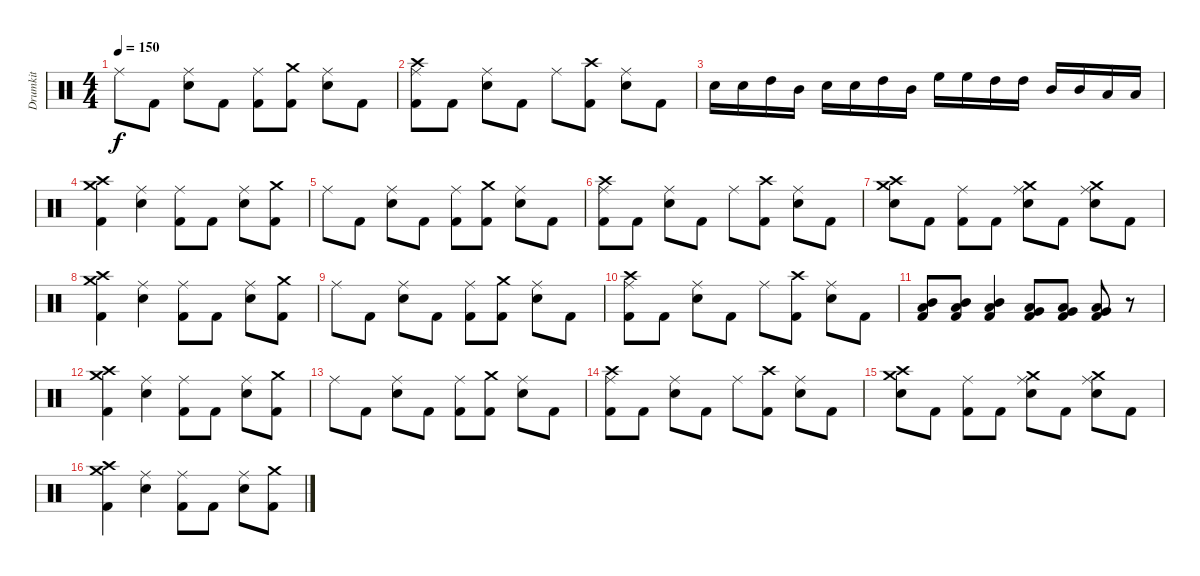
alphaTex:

\track ("Drumkit" "Drumkit") {instrument percussion}
\staff {score}
\articulation defaults
\ts (4 4)
\tempo 150
\clef neutral
\ks c "Ride (middle)".8{dy f} "Kick (hit) 2".8
("Ride (middle)" "Snare (hit) 2").8 "Kick (hit) 2".8 ("Ride (middle)" "Kick (hit) 2").8 ("Crash medium (hit)" "Kick (hit) 2").8 ("Ride (middle)" "Snare (hit) 2").8 "Kick (hit) 2".8 |
("Crash high (hit)" "Ride (middle)" "Kick (hit) 2").8 "Kick (hit) 2".8 ("Ride (middle)" "Snare (hit) 2").8 "Kick (hit) 2".8 "Ride (middle)".8 ("Crash high (hit)" "Kick (hit) 2").8 ("Ride (middle)" "Snare (hit) 2").8 "Kick (hit) 2".8 |
"Snare (hit) 2".16 "Snare (hit) 2".16 "High Tom (hit)".16 "Mid Tom (hit)".16 "Snare (hit) 2".16 "Snare (hit) 2".16 "High Tom (hit)".16 "Mid Tom (hit)".16 "High Floor Tom (hit)".16 "High Floor Tom (hit)".16 "High Tom (hit)".16 "High Tom (hit)".16 "Mid Tom (hit)".16 "Mid Tom (hit)".16 "Low Tom (hit)".16 "Low Tom (hit)".16 |
("Crash high (hit)" "Crash medium (hit)" "Kick (hit) 2").4 ("Ride (middle)" "Snare (hit) 2").4 ("Ride (middle)" "Kick (hit) 2").8 "Kick (hit) 2".8 ("Ride (middle)" "Snare (hit) 2").8 ("Crash medium (hit)" "Kick (hit) 2").8 |
"Ride (middle)".8 "Kick (hit) 2".8 ("Ride (middle)" "Snare (hit) 2").8 "Kick (hit) 2".8 ("Ride (middle)" "Kick (hit) 2").8 ("Crash medium (hit)" "Kick (hit) 2").8 ("Ride (middle)" "Snare (hit) 2").8 "Kick (hit) 2".8 |
("Crash high (hit)" "Ride (middle)" "Kick (hit) 2").8 "Kick (hit) 2".8 ("Ride (middle)" "Snare (hit) 2").8 "Kick (hit) 2".8 "Ride (middle)".8 ("Crash high (hit)" "Kick (hit) 2").8 ("Ride (middle)" "Snare (hit) 2").8 "Kick (hit) 2".8 |
("Crash high (hit)" "Crash medium (hit)" "Snare (hit) 2").8 "Kick (hit) 2".8 ("Ride (middle)" "Kick (hit) 2").8 "Kick (hit) 2".8 ("Ride (middle)" "Crash medium (hit)" "Snare (hit) 2").8 "Kick (hit) 2".8 ("Ride (middle)" "Crash medium (hit)" "Snare (hit) 2").8 "Kick (hit) 2".8 |
("Crash high (hit)" "Crash medium (hit)" "Kick (hit) 2").4 ("Ride (middle)" "Snare (hit) 2").4 ("Ride (middle)" "Kick (hit) 2").8 "Kick (hit) 2".8 ("Ride (middle)" "Snare (hit) 2").8 ("Crash medium (hit)" "Kick (hit) 2").8 |
"Ride (middle)".8 "Kick (hit) 2".8 ("Ride (middle)" "Snare (hit) 2").8 "Kick (hit) 2".8 ("Ride (middle)" "Kick (hit) 2").8 ("Crash medium (hit)" "Kick (hit) 2").8 ("Ride (middle)" "Snare (hit) 2").8 "Kick (hit) 2".8 |
("Crash high (hit)" "Ride (middle)" "Kick (hit) 2").8 "Kick (hit) 2".8 ("Ride (middle)" "Snare (hit) 2").8 "Kick (hit) 2".8 "Ride (middle)".8 ("Crash high (hit)" "Kick (hit) 2").8 ("Ride (middle)" "Snare (hit) 2").8 "Kick (hit) 2".8 |
("Mid Tom (hit)" "Low Tom (hit)" "Kick (hit) 2").8 ("Mid Tom (hit)" "Low Tom (hit)" "Kick (hit) 2").8 ("Mid Tom (hit)" "Low Tom (hit)" "Kick (hit) 2").4 ("Low Tom (hit)" "Very Low Tom (hit)" "Kick (hit) 2").8 ("Low Tom (hit)" "Very Low Tom (hit)" "Kick (hit) 2").8 ("Low Tom (hit)" "Very Low Tom (hit)" "Kick (hit) 2").8 r.8 |
("Crash high (hit)" "Crash medium (hit)" "Kick (hit) 2").4 ("Ride (middle)" "Snare (hit) 2").4 ("Ride (middle)" "Kick (hit) 2").8 "Kick (hit) 2".8 ("Ride (middle)" "Snare (hit) 2").8 ("Crash medium (hit)" "Kick (hit) 2").8 |
"Ride (middle)".8 "Kick (hit) 2".8 ("Ride (middle)" "Snare (hit) 2").8 "Kick (hit) 2".8 ("Ride (middle)" "Kick (hit) 2").8 ("Crash medium (hit)" "Kick (hit) 2").8 ("Ride (middle)" "Snare (hit) 2").8 "Kick (hit) 2".8 |
("Crash high (hit)" "Ride (middle)" "Kick (hit) 2").8 "Kick (hit) 2".8 ("Ride (middle)" "Snare (hit) 2").8 "Kick (hit) 2".8 "Ride (middle)".8 ("Crash high (hit)" "Kick (hit) 2").8 ("Ride (middle)" "Snare (hit) 2").8 "Kick (hit) 2".8 |
("Crash high (hit)" "Crash medium (hit)" "Snare (hit) 2").8 "Kick (hit) 2".8 ("Ride (middle)" "Kick (hit) 2").8 "Kick (hit) 2".8 ("Ride (middle)" "Crash medium (hit)" "Snare (hit) 2").8 "Kick (hit) 2".8 ("Ride (middle)" "Crash medium (hit)" "Snare (hit) 2").8 "Kick (hit) 2".8 |
("Crash high (hit)" "Crash medium (hit)" "Kick (hit) 2").4 ("Ride (middle)" "Snare (hit) 2").4 ("Ride (middle)" "Kick (hit) 2").8 "Kick (hit) 2".8 ("Ride (middle)" "Snare (hit) 2").8 ("Crash medium (hit)" "Kick (hit) 2").8
